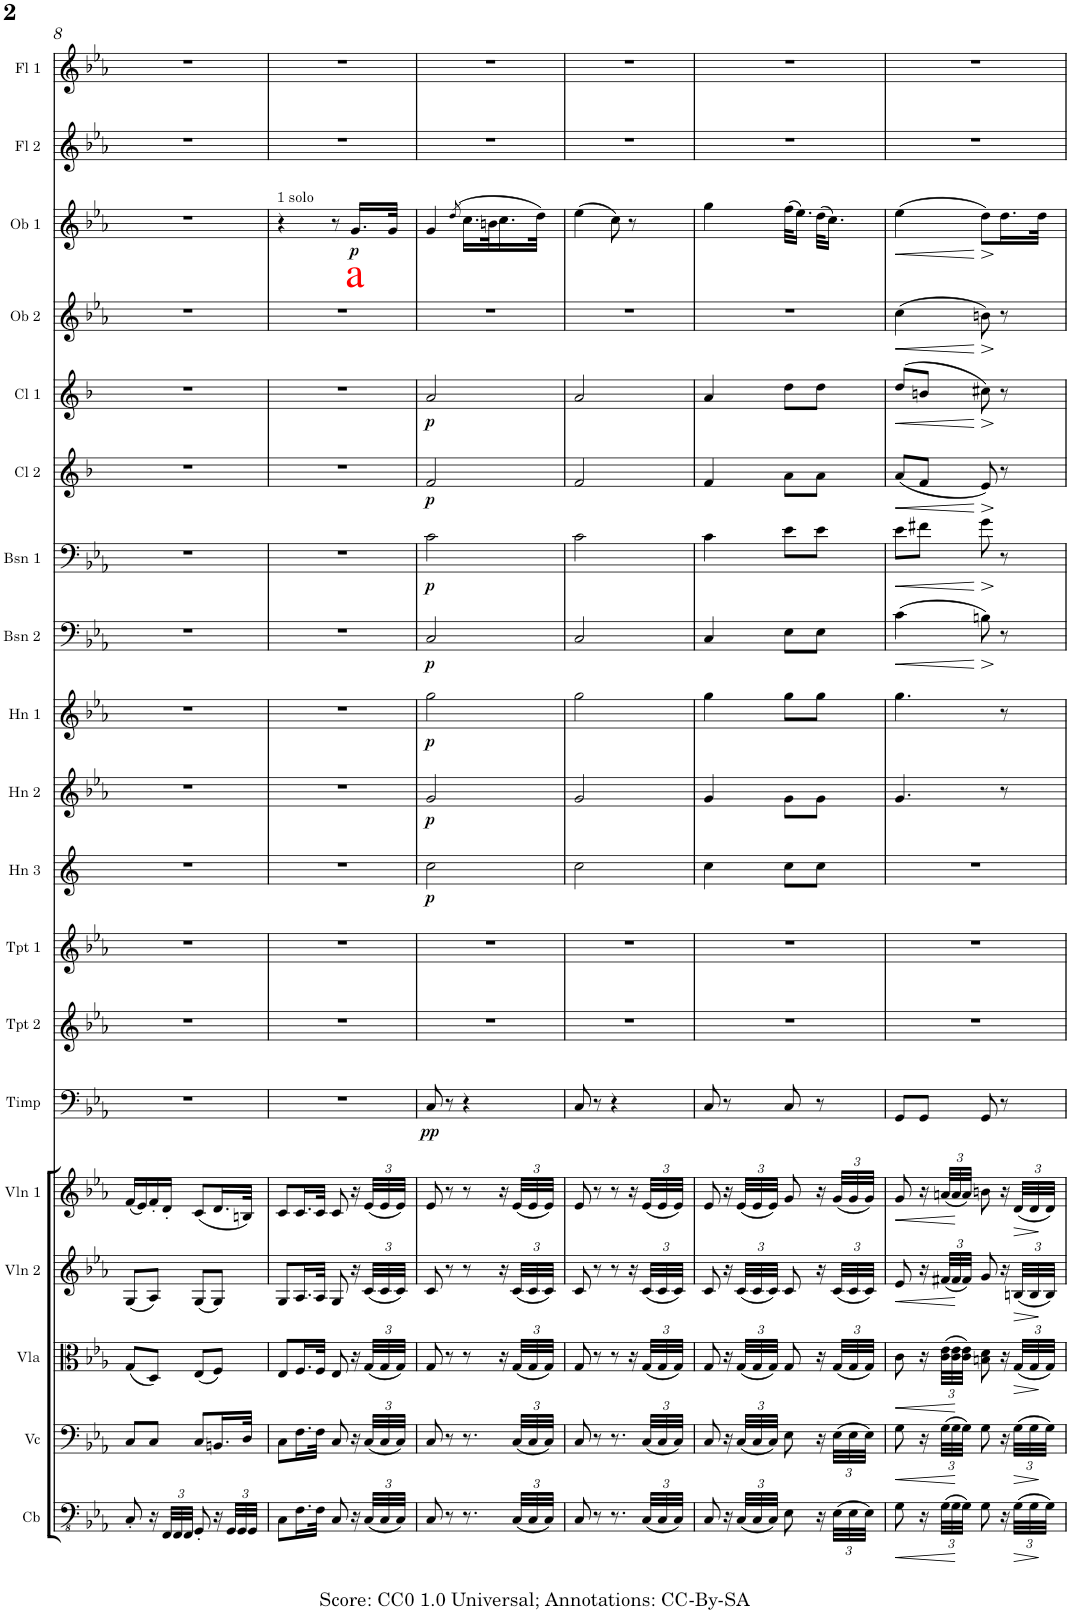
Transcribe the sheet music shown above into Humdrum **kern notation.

**kern	**dynam	**kern	**dynam	**kern	**dynam	**kern	**dynam	**kern	**dynam	**kern	**dynam	**kern	**kern	**kern	**dynam	**kern	**dynam	**kern	**dynam	**kern	**dynam	**kern	**dynam	**kern	**dynam	**kern	**dynam	**kern	**dynam	**kern	**text	**dynam	**kern	**kern
*part19	*part19	*part18	*part18	*part17	*part17	*part16	*part16	*part15	*part15	*part14	*part14	*part13	*part12	*part11	*part11	*part10	*part10	*part9	*part9	*part8	*part8	*part7	*part7	*part6	*part6	*part5	*part5	*part4	*part4	*part3	*part3	*part3	*part2	*part1
*staff19	*staff19	*staff18	*staff18	*staff17	*staff17	*staff16	*staff16	*staff15	*staff15	*staff14	*staff14	*staff13	*staff12	*staff11	*staff11	*staff10	*staff10	*staff9	*staff9	*staff8	*staff8	*staff7	*staff7	*staff6	*staff6	*staff5	*staff5	*staff4	*staff4	*staff3	*staff3	*staff3	*staff2	*staff1
*I"Contrabass	*	*I"Violoncello	*	*I"Viola	*	*I"Violin 2	*	*I"Violin 1	*	*I"Timpani	*	*I"C Trumpet 2	*I"C Trumpet 1	*I"Eb Horn 3	*	*I"C Horn 2	*	*I"C Horn 1	*	*I"Bassoon 2	*	*I"Bassoon 1	*	*I"Bb Clarinet 3	*	*I"Bb Clarinet 1	*	*I"Oboe 2	*	*I"Oboe 1	*	*	*I"Flute 2	*I"Flute 1
*I'Cb	*	*I'Vc	*	*I'Vla	*	*I'Vln 2	*	*I'Vln 1	*	*I'Timp	*	*I'Tpt 2	*I'Tpt 1	*I'Hn 3	*	*I'Hn 2	*	*I'Hn 1	*	*I'Bsn 2	*	*I'Bsn 1	*	*I'Cl 2	*	*I'Cl 1	*	*I'Ob 2	*	*I'Ob 1	*	*	*I'Fl 2	*I'Fl 1
!!LO:PB:g=z
*clefFv4	*	*clefF4	*	*clefC3	*	*clefG2	*	*clefG2	*	*clefF4	*	*clefG2	*clefG2	*clefG2	*	*clefG2	*	*clefG2	*	*clefF4	*	*clefF4	*	*clefG2	*	*clefG2	*	*clefG2	*	*clefG2	*	*	*clefG2	*clefG2
*	*	*	*	*	*	*	*	*	*	*	*	*	*	*Trd4c7	*	*Trd7c12	*	*Trd7c12	*	*	*	*	*	*Trd1c2	*	*Trd1c2	*	*	*	*	*	*	*	*
*k[b-e-a-]	*	*k[b-e-a-]	*	*k[b-e-a-]	*	*k[b-e-a-]	*	*k[b-e-a-]	*	*k[b-e-a-]	*	*k[b-e-a-]	*k[b-e-a-]	*k[]	*	*k[b-e-a-]	*	*k[b-e-a-]	*	*k[b-e-a-]	*	*k[b-e-a-]	*	*k[b-]	*	*k[b-]	*	*k[b-e-a-]	*	*k[b-e-a-]	*	*	*k[b-e-a-]	*k[b-e-a-]
*M2/4	*	*M2/4	*	*M2/4	*	*M2/4	*	*M2/4	*	*M2/4	*	*M2/4	*M2/4	*M2/4	*	*M2/4	*	*M2/4	*	*M2/4	*	*M2/4	*	*M2/4	*	*M2/4	*	*M2/4	*	*M2/4	*	*	*M2/4	*M2/4
=8	=8	=8	=8	=8	=8	=8	=8	=8	=8	=8	=8	=8	=8	=8	=8	=8	=8	=8	=8	=8	=8	=8	=8	=8	=8	=8	=8	=8	=8	=8	=8	=8	=8	=8
8CC'/	.	8C/L	.	(8G/L	.	(8G/L	.	(16f/LL	.	2r	.	2r	2r	2r	.	2r	.	2r	.	2r	.	2r	.	2r	.	2r	.	2r	.	2r	.	.	2r	2r
.	.	.	.	.	.	.	.	16e-/)	.	.	.	.	.	.	.	.	.	.	.	.	.	.	.	.	.	.	.	.	.	.	.	.	.	.
16r	.	8C/J	.	8D/J)	.	8A-/J)	.	16f'/	.	.	.	.	.	.	.	.	.	.	.	.	.	.	.	.	.	.	.	.	.	.	.	.	.	.
*Xbrackettup	*	*	*	*	*	*	*	*	*	*	*	*	*	*	*	*	*	*	*	*	*	*	*	*	*	*	*	*	*	*	*	*	*	*
48FFF/LLL	.	.	.	.	.	.	.	16d'/JJ	.	.	.	.	.	.	.	.	.	.	.	.	.	.	.	.	.	.	.	.	.	.	.	.	.	.
48FFF/	.	.	.	.	.	.	.	.	.	.	.	.	.	.	.	.	.	.	.	.	.	.	.	.	.	.	.	.	.	.	.	.	.	.
48FFF/JJJ	.	.	.	.	.	.	.	.	.	.	.	.	.	.	.	.	.	.	.	.	.	.	.	.	.	.	.	.	.	.	.	.	.	.
8GGG'/	.	8C/L	.	(8E-/L	.	(8G/L	.	(8c/L	.	.	.	.	.	.	.	.	.	.	.	.	.	.	.	.	.	.	.	.	.	.	.	.	.	.
16r	.	16.BBn/L	.	8F/J)	.	8G/J)	.	16.d/L	.	.	.	.	.	.	.	.	.	.	.	.	.	.	.	.	.	.	.	.	.	.	.	.	.	.
48GGG/LLL	.	.	.	.	.	.	.	.	.	.	.	.	.	.	.	.	.	.	.	.	.	.	.	.	.	.	.	.	.	.	.	.	.	.
48GGG/	.	.	.	.	.	.	.	.	.	.	.	.	.	.	.	.	.	.	.	.	.	.	.	.	.	.	.	.	.	.	.	.	.	.
.	.	32D/JJk	.	.	.	.	.	32Bn/JJk)	.	.	.	.	.	.	.	.	.	.	.	.	.	.	.	.	.	.	.	.	.	.	.	.	.	.
48GGG/JJJ	.	.	.	.	.	.	.	.	.	.	.	.	.	.	.	.	.	.	.	.	.	.	.	.	.	.	.	.	.	.	.	.	.	.
=9	=9	=9	=9	=9	=9	=9	=9	=9	=9	=9	=9	=9	=9	=9	=9	=9	=9	=9	=9	=9	=9	=9	=9	=9	=9	=9	=9	=9	=9	=9	=9	=9	=9	=9
!	!	!	!	!	!	!	!	!	!	!	!	!	!	!	!	!	!	!	!	!	!	!	!	!	!	!	!	!	!	!LO:TX:a:t=1 solo	!	!	!	!
8CC\L	.	8C\L	.	8E-/L	.	8G/L	.	8c/L	.	2r	.	2r	2r	2r	.	2r	.	2r	.	2r	.	2r	.	2r	.	2r	.	2r	.	4r	.	.	2r	2r
16.FF\L	.	16.F\L	.	16.F/L	.	16.A-/L	.	16.c/L	.	.	.	.	.	.	.	.	.	.	.	.	.	.	.	.	.	.	.	.	.	.	.	.	.	.
32FF\JJk	.	32F\JJk	.	32F/JJk	.	32A-/JJk	.	32c/JJk	.	.	.	.	.	.	.	.	.	.	.	.	.	.	.	.	.	.	.	.	.	.	.	.	.	.
8CC/	.	8C/	.	8E-/	.	8G/	.	8c/	.	.	.	.	.	.	.	.	.	.	.	.	.	.	.	.	.	.	.	.	.	8r	.	.	.	.
!	!	!	!	!	!	!	!	!	!	!	!	!	!	!	!	!	!	!	!	!	!	!	!	!	!	!	!	!	!	!	!LO:LY:b:color=#FF0000	!LO:DY:b	!	!
16r	.	16r	.	16r	.	16r	.	16r	.	.	.	.	.	.	.	.	.	.	.	.	.	.	.	.	.	.	.	.	.	16.g/LL	a	p	.	.
*	*	*Xbrackettup	*	*Xbrackettup	*	*Xbrackettup	*	*Xbrackettup	*	*	*	*	*	*	*	*	*	*	*	*	*	*	*	*	*	*	*	*	*	*	*	*	*	*
(48CC/LLL	.	(48C/LLL	.	(48G/LLL	.	(48c/LLL	.	(48e-/LLL	.	.	.	.	.	.	.	.	.	.	.	.	.	.	.	.	.	.	.	.	.	.	.	.	.	.
48CC/	.	48C/	.	48G/	.	48c/	.	48e-/	.	.	.	.	.	.	.	.	.	.	.	.	.	.	.	.	.	.	.	.	.	.	.	.	.	.
.	.	.	.	.	.	.	.	.	.	.	.	.	.	.	.	.	.	.	.	.	.	.	.	.	.	.	.	.	.	32g/JJk	.	.	.	.
48CC/JJJ)	.	48C/JJJ)	.	48G/JJJ)	.	48c/JJJ)	.	48e-/JJJ)	.	.	.	.	.	.	.	.	.	.	.	.	.	.	.	.	.	.	.	.	.	.	.	.	.	.
=10	=10	=10	=10	=10	=10	=10	=10	=10	=10	=10	=10	=10	=10	=10	=10	=10	=10	=10	=10	=10	=10	=10	=10	=10	=10	=10	=10	=10	=10	=10	=10	=10	=10	=10
!	!	!	!	!	!	!	!	!	!	!	!LO:DY:b	!	!	!	!LO:DY:b	!	!LO:DY:b	!	!LO:DY:b	!	!LO:DY:b	!	!LO:DY:b	!	!LO:DY:b	!	!LO:DY:b	!	!	!	!	!	!	!
8CC/	.	8C/	.	8G/	.	8c/	.	8e-/	.	8C/	pp	2r	2r	2cc\	p	2g/	p	2gg\	p	2C/	p	2c\	p	2f/	p	2a/	p	2r	.	4g/	.	.	2r	2r
8r	.	8r	.	8r	.	8r	.	8r	.	8r	.	.	.	.	.	.	.	.	.	.	.	.	.	.	.	.	.	.	.	.	.	.	.	.
.	.	.	.	.	.	.	.	.	.	.	.	.	.	.	.	.	.	.	.	.	.	.	.	.	.	.	.	.	.	(>8qdd/	.	.	.	.
8.r	.	8.r	.	8r	.	8r	.	8r	.	4r	.	.	.	.	.	.	.	.	.	.	.	.	.	.	.	.	.	.	.	16.cc\LL	.	.	.	.
.	.	.	.	.	.	.	.	.	.	.	.	.	.	.	.	.	.	.	.	.	.	.	.	.	.	.	.	.	.	32bn\K	.	.	.	.
.	.	.	.	16r	.	16r	.	16r	.	.	.	.	.	.	.	.	.	.	.	.	.	.	.	.	.	.	.	.	.	16.cc\	.	.	.	.
(48CC/LLL	.	(48C/LLL	.	(48G/LLL	.	(48c/LLL	.	(48e-/LLL	.	.	.	.	.	.	.	.	.	.	.	.	.	.	.	.	.	.	.	.	.	.	.	.	.	.
48CC/	.	48C/	.	48G/	.	48c/	.	48e-/	.	.	.	.	.	.	.	.	.	.	.	.	.	.	.	.	.	.	.	.	.	.	.	.	.	.
.	.	.	.	.	.	.	.	.	.	.	.	.	.	.	.	.	.	.	.	.	.	.	.	.	.	.	.	.	.	32dd\JJk)	.	.	.	.
48CC/JJJ)	.	48C/JJJ)	.	48G/JJJ)	.	48c/JJJ)	.	48e-/JJJ)	.	.	.	.	.	.	.	.	.	.	.	.	.	.	.	.	.	.	.	.	.	.	.	.	.	.
=11	=11	=11	=11	=11	=11	=11	=11	=11	=11	=11	=11	=11	=11	=11	=11	=11	=11	=11	=11	=11	=11	=11	=11	=11	=11	=11	=11	=11	=11	=11	=11	=11	=11	=11
8CC/	.	8C/	.	8G/	.	8c/	.	8e-/	.	8C/	.	2r	2r	2cc\	.	2g/	.	2gg\	.	2C/	.	2c\	.	2f/	.	2a/	.	2r	.	(4ee-\	.	.	2r	2r
8r	.	8r	.	8r	.	8r	.	8r	.	8r	.	.	.	.	.	.	.	.	.	.	.	.	.	.	.	.	.	.	.	.	.	.	.	.
8.r	.	8.r	.	8r	.	8r	.	8r	.	4r	.	.	.	.	.	.	.	.	.	.	.	.	.	.	.	.	.	.	.	8cc\)	.	.	.	.
.	.	.	.	16r	.	16r	.	16r	.	.	.	.	.	.	.	.	.	.	.	.	.	.	.	.	.	.	.	.	.	8r	.	.	.	.
(48CC/LLL	.	(48C/LLL	.	(48G/LLL	.	(48c/LLL	.	(48e-/LLL	.	.	.	.	.	.	.	.	.	.	.	.	.	.	.	.	.	.	.	.	.	.	.	.	.	.
48CC/	.	48C/	.	48G/	.	48c/	.	48e-/	.	.	.	.	.	.	.	.	.	.	.	.	.	.	.	.	.	.	.	.	.	.	.	.	.	.
48CC/JJJ)	.	48C/JJJ)	.	48G/JJJ)	.	48c/JJJ)	.	48e-/JJJ)	.	.	.	.	.	.	.	.	.	.	.	.	.	.	.	.	.	.	.	.	.	.	.	.	.	.
=12	=12	=12	=12	=12	=12	=12	=12	=12	=12	=12	=12	=12	=12	=12	=12	=12	=12	=12	=12	=12	=12	=12	=12	=12	=12	=12	=12	=12	=12	=12	=12	=12	=12	=12
8CC/	.	8C/	.	8G/	.	8c/	.	8e-/	.	8C/	.	2r	2r	4cc\	.	4g/	.	4gg\	.	4C/	.	4c\	.	4f/	.	4a/	.	2r	.	4gg\	.	.	2r	2r
16r	.	16r	.	16r	.	16r	.	16r	.	8r	.	.	.	.	.	.	.	.	.	.	.	.	.	.	.	.	.	.	.	.	.	.	.	.
(48CC/LLL	.	(48C/LLL	.	(48G/LLL	.	(48c/LLL	.	(48e-/LLL	.	.	.	.	.	.	.	.	.	.	.	.	.	.	.	.	.	.	.	.	.	.	.	.	.	.
48CC/	.	48C/	.	48G/	.	48c/	.	48e-/	.	.	.	.	.	.	.	.	.	.	.	.	.	.	.	.	.	.	.	.	.	.	.	.	.	.
48CC/JJJ)	.	48C/JJJ)	.	48G/JJJ)	.	48c/JJJ)	.	48e-/JJJ)	.	.	.	.	.	.	.	.	.	.	.	.	.	.	.	.	.	.	.	.	.	.	.	.	.	.
8EE-\	.	8E-\	.	8G/	.	8c/	.	8g/	.	8C/	.	.	.	8cc\L	.	8g\L	.	8gg\L	.	8E-\L	.	8e-\L	.	8a\L	.	8dd\L	.	.	.	(32ff\KLL	.	.	.	.
.	.	.	.	.	.	.	.	.	.	.	.	.	.	.	.	.	.	.	.	.	.	.	.	.	.	.	.	.	.	16.ee-\JJ)	.	.	.	.
16r	.	16r	.	16r	.	16r	.	16r	.	8r	.	.	.	8cc\J	.	8g\J	.	8gg\J	.	8E-\J	.	8e-\J	.	8a\J	.	8dd\J	.	.	.	(32dd\KLL	.	.	.	.
.	.	.	.	.	.	.	.	.	.	.	.	.	.	.	.	.	.	.	.	.	.	.	.	.	.	.	.	.	.	16.cc\JJ)	.	.	.	.
(48EE-\LLL	.	(48E-\LLL	.	(48G/LLL	.	(48c/LLL	.	(48g/LLL	.	.	.	.	.	.	.	.	.	.	.	.	.	.	.	.	.	.	.	.	.	.	.	.	.	.
48EE-\	.	48E-\	.	48G/	.	48c/	.	48g/	.	.	.	.	.	.	.	.	.	.	.	.	.	.	.	.	.	.	.	.	.	.	.	.	.	.
48EE-\JJJ)	.	48E-\JJJ)	.	48G/JJJ)	.	48c/JJJ)	.	48g/JJJ)	.	.	.	.	.	.	.	.	.	.	.	.	.	.	.	.	.	.	.	.	.	.	.	.	.	.
=13	=13	=13	=13	=13	=13	=13	=13	=13	=13	=13	=13	=13	=13	=13	=13	=13	=13	=13	=13	=13	=13	=13	=13	=13	=13	=13	=13	=13	=13	=13	=13	=13	=13	=13
!	!LO:HP:b	!	!LO:HP:b	!	!LO:HP:b	!	!LO:HP:b	!	!LO:HP:b	!	!	!	!	!	!	!	!	!	!	!	!LO:HP:b	!	!LO:HP:b	!	!LO:HP:b	!	!LO:HP:b	!	!LO:HP:b	!	!	!LO:HP:b	!	!
8GG\	<	8G\	<	8c\	<	8e-/	<	8g/	<	8GG/L	.	2r	2r	2r	.	4.g/	.	4.gg\	.	(4c\	<	8e-\L	<	(8a/L	<	(8dd/L	<	(4cc\	<	(4ee-\	.	<	2r	2r
16r	.	16r	.	16r	.	16r	.	16r	.	8GG/J	.	.	.	.	.	.	.	.	.	.	.	8f#X\J	.	8f/J	.	8bn/J	.	.	.	.	.	.	.	.
(48GG\LLL	.	(48G\LLL	.	(48c\ 48e-\LLL	.	(48f#X/LLL	.	(48an/LLL	.	.	.	.	.	.	.	.	.	.	.	.	.	.	.	.	.	.	.	.	.	.	.	.	.	.
48GG\	.	48G\	.	48c\ 48e-\	.	48f#/	.	48a/	.	.	.	.	.	.	.	.	.	.	.	.	.	.	.	.	.	.	.	.	.	.	.	.	.	.
48GG\JJJ)	[	48G\JJJ)	[	48c\ 48e-\JJJ)	[	48f#/JJJ)	[	48a/JJJ)	[	.	.	.	.	.	.	.	.	.	.	.	.	.	.	.	.	.	.	.	.	.	.	.	.	.
!	!	!	!	!	!	!	!	!	!	!	!	!	!	!	!	!	!	!	!	!	!LO:HP:n=1:b	!	!LO:HP:n=1:b	!	!LO:HP:n=1:b	!	!LO:HP:n=1:b	!	!LO:HP:n=1:b	!	!	!LO:HP:n=1:b	!	!
8GG\	.	8G\	.	8Bn\ 8d\	.	8g/	.	8bn\	.	8GG/	.	.	.	.	.	.	.	.	.	8Bn\)	[ >	8g\	[ >	8e/)	[ >	8cc#X\)	[ >	8bn\)	[ >	8dd\L)	.	[ >	.	.
16r	.	16r	.	16r	.	16r	.	16r	.	8r	.	.	.	.	.	8r	.	8r	.	8r	]	8r	]	8r	]	8r	]	8r	]	16.dd\L	.	]	.	.
!	!LO:HP:b	!	!LO:HP:b	!	!LO:HP:b	!	!LO:HP:b	!	!LO:HP:b	!	!	!	!	!	!	!	!	!	!	!	!	!	!	!	!	!	!	!	!	!	!	!	!	!
(48GG\LLL	>	(48G\LLL	>	(48G/LLL	>	(48Bn/LLL	>	(48d/LLL	>	.	.	.	.	.	.	.	.	.	.	.	.	.	.	.	.	.	.	.	.	.	.	.	.	.
48GG\	.	48G\	.	48G/	.	48B/	.	48d/	.	.	.	.	.	.	.	.	.	.	.	.	.	.	.	.	.	.	.	.	.	.	.	.	.	.
.	.	.	.	.	.	.	.	.	.	.	.	.	.	.	.	.	.	.	.	.	.	.	.	.	.	.	.	.	.	32dd\JJk	.	.	.	.
48GG\JJJ)	]	48G\JJJ)	]	48G/JJJ)	]	48B/JJJ)	]	48d/JJJ)	]	.	.	.	.	.	.	.	.	.	.	.	.	.	.	.	.	.	.	.	.	.	.	.	.	.
=	=	=	=	=	=	=	=	=	=	=	=	=	=	=	=	=	=	=	=	=	=	=	=	=	=	=	=	=	=	=	=	=	=	=
*-	*-	*-	*-	*-	*-	*-	*-	*-	*-	*-	*-	*-	*-	*-	*-	*-	*-	*-	*-	*-	*-	*-	*-	*-	*-	*-	*-	*-	*-	*-	*-	*-	*-	*-
